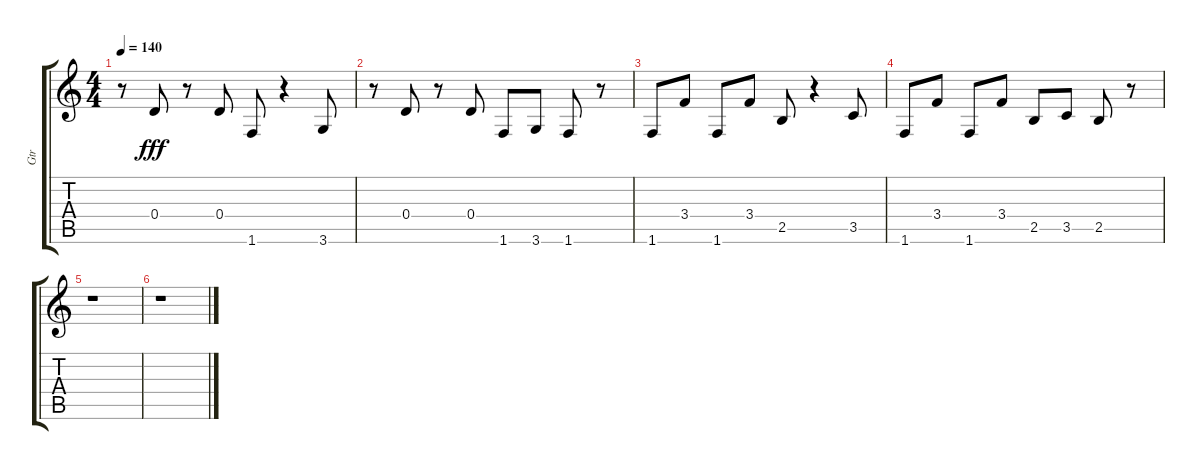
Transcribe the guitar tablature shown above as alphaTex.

\track ("Gtr" "Gtr") {instrument distortionguitar}
\staff {score tabs}
\tuning (E4 B3 G3 D3 A2 E2) {hide}
\ts (4 4)
\tempo 140
\clef g2
\ks c
r.8{dy fff} 0.4.8 r.8 0.4.8 1.6.8 r.4 3.6.8 |
r.8 0.4.8 r.8 0.4.8 1.6.8 3.6.8 1.6.8 r.8 |
1.6.8 3.4.8 1.6.8 3.4.8 2.5.8 r.4 3.5.8 |
1.6.8 3.4.8 1.6.8 3.4.8 2.5.8 3.5.8 2.5.8 r.8 |
r.1 |
r.1
